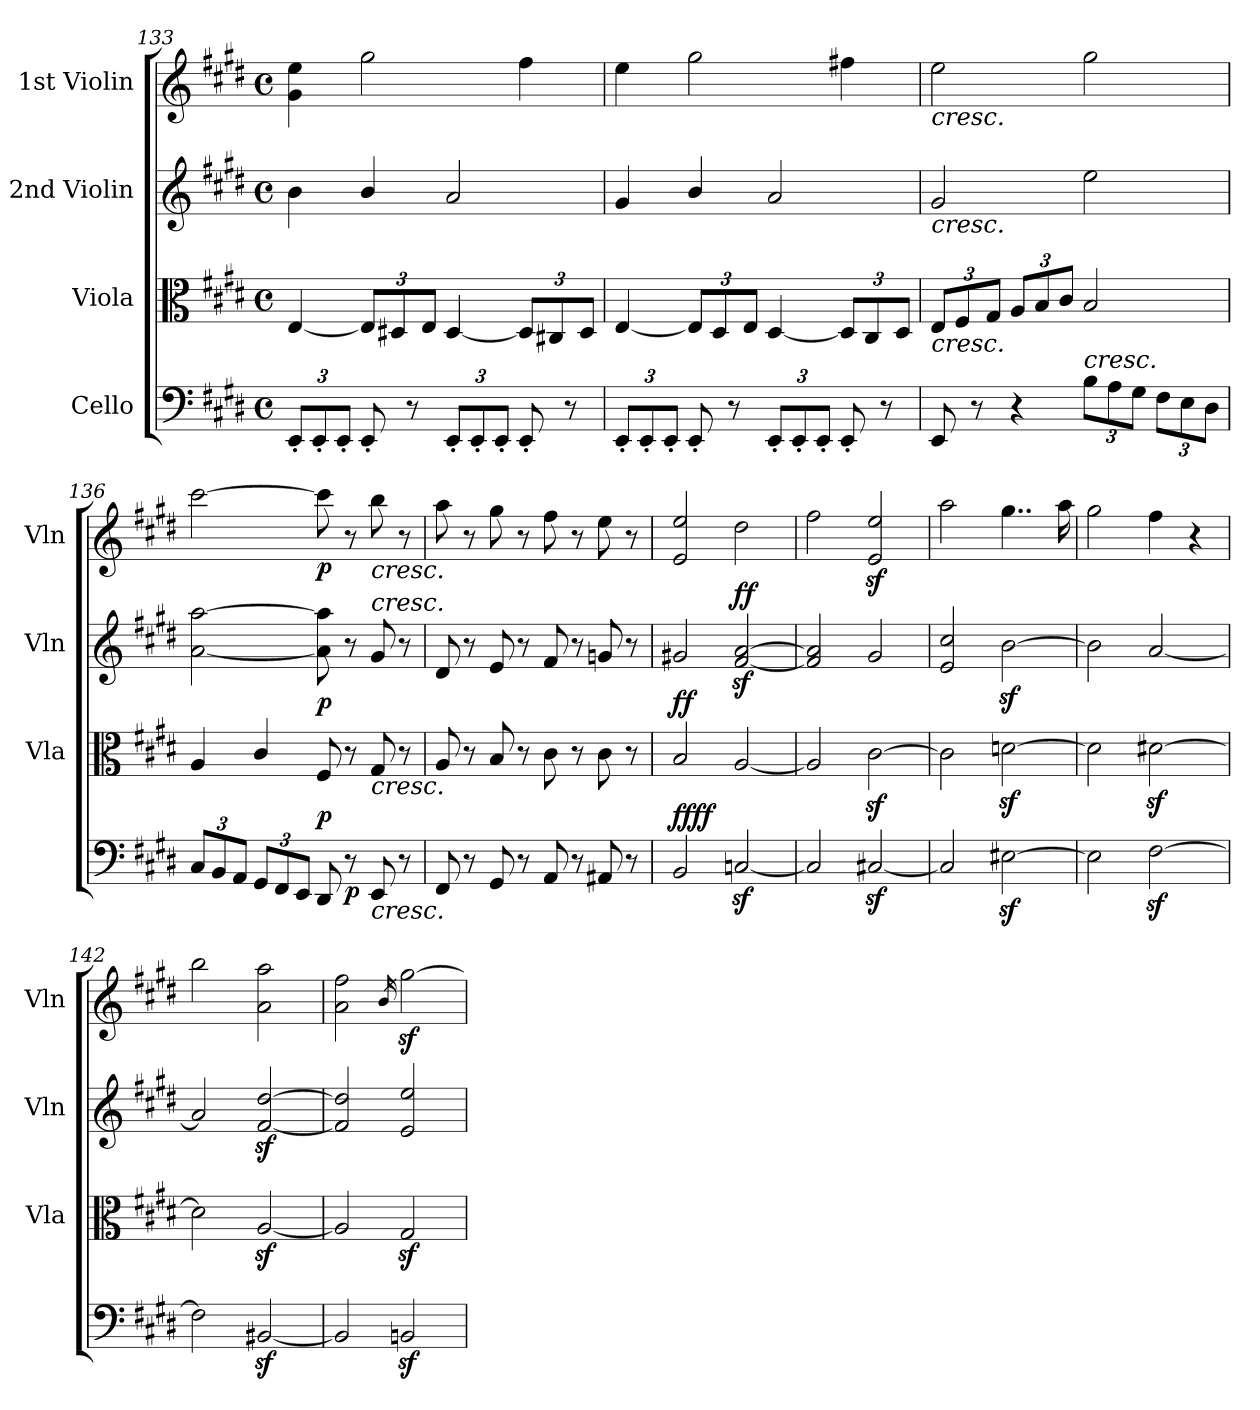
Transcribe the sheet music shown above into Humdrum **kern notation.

**kern	**dynam	**kern	**dynam	**kern	**dynam	**kern	**dynam
*part4	*part4	*part3	*part3	*part2	*part2	*part1	*part1
*staff4	*staff4	*staff3	*staff3	*staff2	*staff2	*staff1	*staff1
*I"Cello	*	*I"Viola	*	*I"2nd Violin	*	*I"1st Violin	*
*	*	*I'Vla	*	*I'Vln	*	*I'Vln	*
*clefF4	*	*clefC3	*	*clefG2	*	*clefG2	*
*k[f#c#g#d#]	*	*k[f#c#g#d#]	*	*k[f#c#g#d#]	*	*k[f#c#g#d#]	*
*M4/4	*	*M4/4	*	*M4/4	*	*M4/4	*
*met(c)	*	*met(c)	*	*met(c)	*	*met(c)	*
*Xbrackettup	*	*	*	*	*	*	*
=133	=133	=133	=133	=133	=133	=133	=133
12EE'/L	.	[4E/	.	4b\	.	4g#\ 4ee\	.
12EE'/	.	.	.	.	.	.	.
12EE'/J	.	.	.	.	.	.	.
*	*	*Xbrackettup	*	*	*	*	*
8EE'/	.	12E/L]	.	4b/	.	2gg#\	.
.	.	12D#X/	.	.	.	.	.
8r	.	.	.	.	.	.	.
.	.	12E/J	.	.	.	.	.
12EE'/L	.	[4D#/	.	2a/	.	.	.
12EE'/	.	.	.	.	.	.	.
12EE'/J	.	.	.	.	.	.	.
8EE'/	.	12D#/L]	.	.	.	4ff#\	.
.	.	12C#X/	.	.	.	.	.
8r	.	.	.	.	.	.	.
.	.	12D#/J	.	.	.	.	.
=134	=134	=134	=134	=134	=134	=134	=134
12EE'/L	.	[4E/	.	4g#/	.	4ee\	.
12EE'/	.	.	.	.	.	.	.
12EE'/J	.	.	.	.	.	.	.
8EE'/	.	12E/L]	.	4b/	.	2gg#\	.
.	.	12D#/	.	.	.	.	.
8r	.	.	.	.	.	.	.
.	.	12E/J	.	.	.	.	.
12EE'/L	.	[4D#/	.	2a/	.	.	.
12EE'/	.	.	.	.	.	.	.
12EE'/J	.	.	.	.	.	.	.
8EE'/	.	12D#/L]	.	.	.	4ff#X\	.
.	.	12C#/	.	.	.	.	.
8r	.	.	.	.	.	.	.
.	.	12D#/J	.	.	.	.	.
=135	=135	=135	=135	=135	=135	=135	=135
!	!	!	!	!	!	!LO:TX:b:i:t=cresc.	!
!	!	!	!	!LO:TX:b:i:t=cresc.	!	!	!
!	!	!LO:TX:b:i:t=cresc.	!	!	!	!	!
8EE/	.	12E/L	.	2g#/	.	2ee\	.
.	.	12F#/	.	.	.	.	.
8r	.	.	.	.	.	.	.
.	.	12G#/J	.	.	.	.	.
4r	.	12A/L	.	.	.	.	.
.	.	12B/	.	.	.	.	.
.	.	12c#/J	.	.	.	.	.
!LO:TX:a:i:t=cresc.	!	!	!	!	!	!	!
12B\L	.	2B/	.	2ee\	.	2gg#\	.
12A\	.	.	.	.	.	.	.
12G#\J	.	.	.	.	.	.	.
12F#\L	.	.	.	.	.	.	.
12E\	.	.	.	.	.	.	.
12D#\J	.	.	.	.	.	.	.
=136	=136	=136	=136	=136	=136	=136	=136
12C#/L	.	4A/	.	[2a\ [2aa\	.	[2ccc#\	.
12BB/	.	.	.	.	.	.	.
12AA/J	.	.	.	.	.	.	.
12GG#/L	.	4c#/	.	.	.	.	.
12FF#/	.	.	.	.	.	.	.
12EE/J	.	.	.	.	.	.	.
!	!LO:DY:a	!	!LO:DY:a	!	!	!	!LO:DY:b
8DD#/	p	8F#/	p	8a\] 8aa\]	.	8ccc#\]	p
!	!LO:DY:b	!	!	!	!	!	!
8r	p	8r	.	8r	.	8r	.
!	!	!	!	!	!	!LO:TX:b:i:t=cresc.	!
!	!	!	!	!LO:TX:a:i:t=cresc.	!	!	!
!	!	!LO:TX:b:i:t=cresc.	!	!	!	!	!
!LO:TX:b:i:t=cresc.	!	!	!	!	!	!	!
8EE/	.	8G#/	.	8g#/	.	8bb\	.
8r	.	8r	.	8r	.	8r	.
=137	=137	=137	=137	=137	=137	=137	=137
8FF#/	.	8A/	.	8d#/	.	8aa\	.
8r	.	8r	.	8r	.	8r	.
8GG#/	.	8B/	.	8e/	.	8gg#\	.
8r	.	8r	.	8r	.	8r	.
8AA/	.	8c#\	.	8f#/	.	8ff#\	.
8r	.	8r	.	8r	.	8r	.
8AA#X/	.	8c#\	.	8gn/	.	8ee\	.
8r	.	8r	.	8r	.	8r	.
=138	=138	=138	=138	=138	=138	=138	=138
!	!LO:DY:b	!	!	!	!	!	!
!	!LO:DY:n=1:a	!	!LO:DY:a	!	!	!	!
2BB/	ff ff	2B/	ff	2g#X/	.	2e/ 2ee/	.
!	!	!	!	!	!LO:DY:a	!	!
[2Cnz>/	.	[2A/	.	[2f#/z> [2a/z>	ff	2dd#\	.
=139	=139	=139	=139	=139	=139	=139	=139
2C/]	.	2A/]	.	2f#/] 2a/]	.	2ff#\	.
[2C#Xz>/	.	[2c#z>\	.	2g#/	.	2e/z< 2ee/z<	.
=140	=140	=140	=140	=140	=140	=140	=140
2C#/]	.	2c#\]	.	2e/ 2cc#/	.	2aa\	.
[2E#Xz>\	.	[2dnz>\	.	[2bz>\	.	4..gg#\	.
.	.	.	.	.	.	16aa\	.
=141	=141	=141	=141	=141	=141	=141	=141
2E#\]	.	2d\]	.	2b\]	.	2gg#\	.
[2F#z>\	.	[2d#Xz>\	.	[2a/	.	4ff#\	.
.	.	.	.	.	.	4r	.
=142	=142	=142	=142	=142	=142	=142	=142
2F#\]	.	2d#\]	.	2a/]	.	2bb\	.
[2BB#Xz>/	.	[2Az>/	.	[2f#/z> [2dd#/z>	.	2a\ 2aa\	.
=143	=143	=143	=143	=143	=143	=143	=143
2BB#/]	.	2A/]	.	2f#/] 2dd#/]	.	2a\ 2ff#\	.
.	.	.	.	.	.	16qb/	.
2BBnz>/	.	2G#z>/	.	2e/ 2ee/	.	[2gg#z>\	.
=	=	=	=	=	=	=	=
*-	*-	*-	*-	*-	*-	*-	*-
